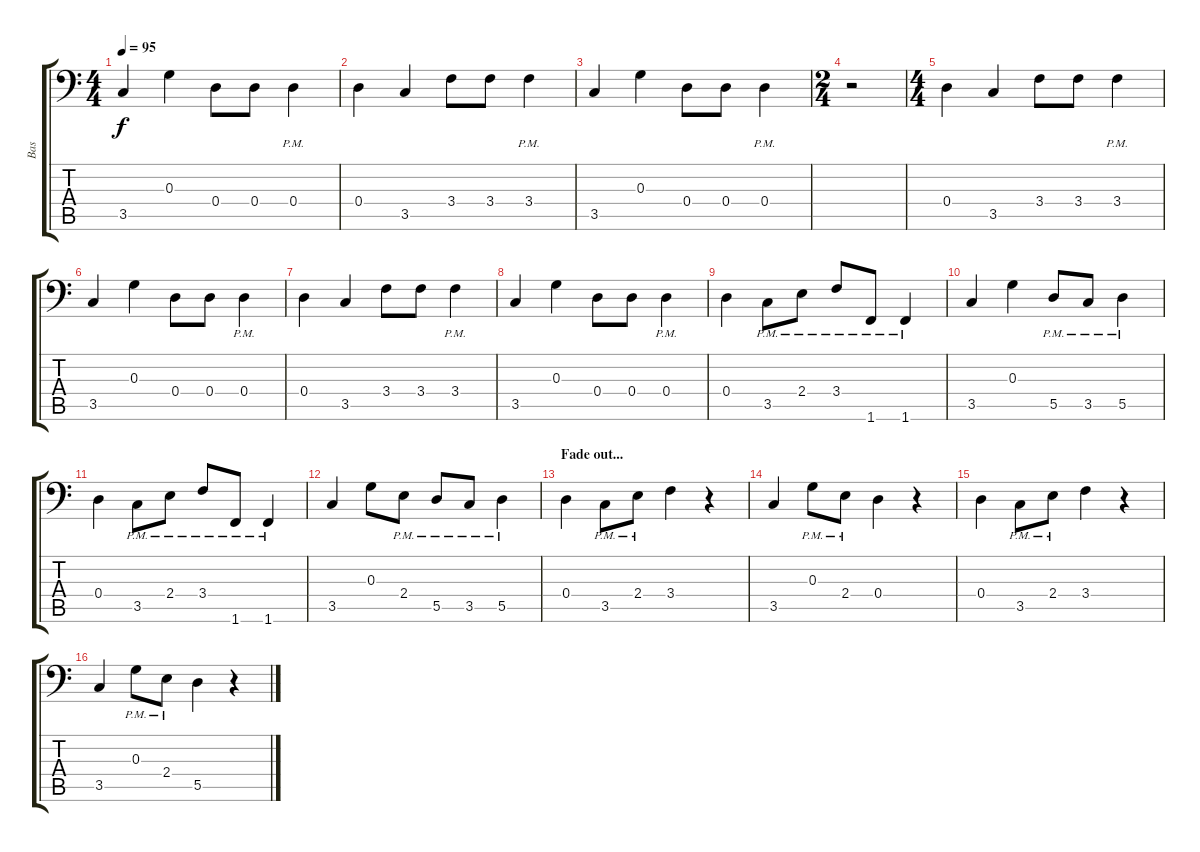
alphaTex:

\track ("Bas" "Bas") {instrument electricbassfinger}
\staff {score tabs}
\tuning (E3 B2 G2 D2 A1 E1) {hide}
\ts (4 4)
\tempo 95
\clef f4
\ks c
3.5.4{dy f} 0.3.4 0.4.8 0.4.8 0.4{pm}.4 |
0.4.4 3.5.4 3.4.8 3.4.8 3.4{pm}.4 |
3.5.4 0.3.4 0.4.8 0.4.8 0.4{pm}.4 |
\ts (2 4)
r.2 |
\ts (4 4)
0.4.4 3.5.4 3.4.8 3.4.8 3.4{pm}.4 |
3.5.4 0.3.4 0.4.8 0.4.8 0.4{pm}.4 |
0.4.4 3.5.4 3.4.8 3.4.8 3.4{pm}.4 |
3.5.4 0.3.4 0.4.8 0.4.8 0.4{pm}.4 |
0.4.4 3.5{pm}.8 2.4{pm}.8 3.4{pm}.8 1.6{pm}.8 1.6{pm}.4 |
3.5.4 0.3.4 5.5{pm}.8 3.5{pm}.8 5.5{pm}.4 |
0.4.4 3.5{pm}.8 2.4{pm}.8 3.4{pm}.8 1.6{pm}.8 1.6{pm}.4 |
3.5.4 0.3.8 2.4{pm}.8 5.5{pm}.8 3.5{pm}.8 5.5{pm}.4 |
\section ("" "Fade out...")
0.4.4 3.5{pm}.8 2.4{pm}.8 3.4.4 r.4 |
3.5.4{volume 8} 0.3{pm}.8 2.4{pm}.8 0.4.4 r.4 |
0.4.4 3.5{pm}.8 2.4{pm}.8 3.4.4 r.4 |
3.5.4 0.3{pm}.8 2.4{pm}.8 5.5.4 r.4
